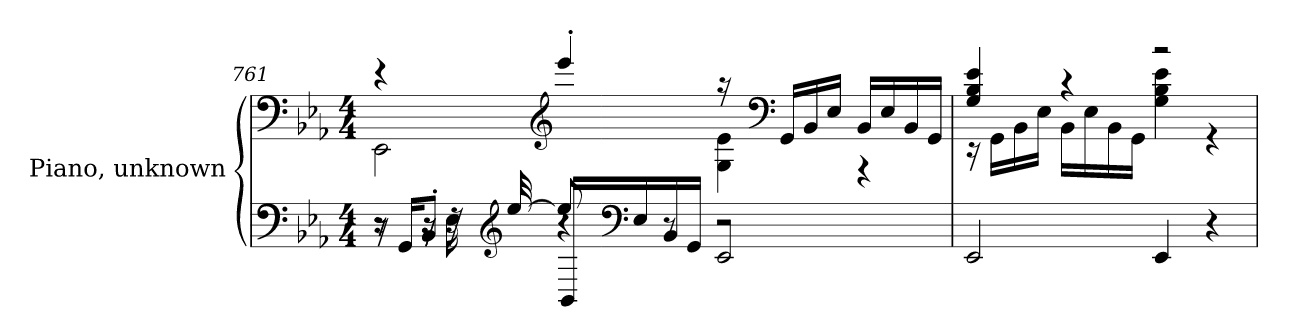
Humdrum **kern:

**kern	**kern
*part1	*part1
*staff2	*staff1
*I"Piano, unknown	*
*I'Pno.	*
!!LO:LB:g=z
*clefF4	*clefF4
*k[b-e-a-]	*k[b-e-a-]
*M4/4	*M4/4
=761	=761
*^	*^
*	*^	*	*
8r	8r	16r	4r	2EE-\
.	.	16GG/KL	.	.
16r	16r	8BB-'/J	.	.
32r	16E-\	.	.	.
*clefG2	*	*	*	*
[32ee-/	.	.	.	.
*	*	*	*clefG2	*
8ee-/]	4r	16BB-/LL	4eee-'/	.
*clefF4	*	*	*	*
.	.	16E-/	.	.
8r	.	16BB-/	.	.
.	.	16GG/JJ	.	.
2r	2r	2EE-/	16r	4G\ 4e-\
*	*	*	*clefF4	*
.	.	.	16GG/LL	.
.	.	.	16BB-/	.
.	.	.	16E-/JJ	.
.	.	.	16BB-/LL	4r
.	.	.	16E-/	.
.	.	.	16BB-/	.
.	.	.	16GG/JJ	.
*v	*v	*v	*	*
=762	=762	=762
2EE-/	4G/ 4B-/ 4e-/	16r
.	.	16GG\LL
.	.	16BB-\
.	.	16E-\JJ
.	4r	16BB-\LL
.	.	16E-\
.	.	16BB-\
.	.	16GG\JJ
4EE-/	2r	4G\ 4B-\ 4e-\
4r	.	4r
*	*v	*v
=	=
*-	*-
